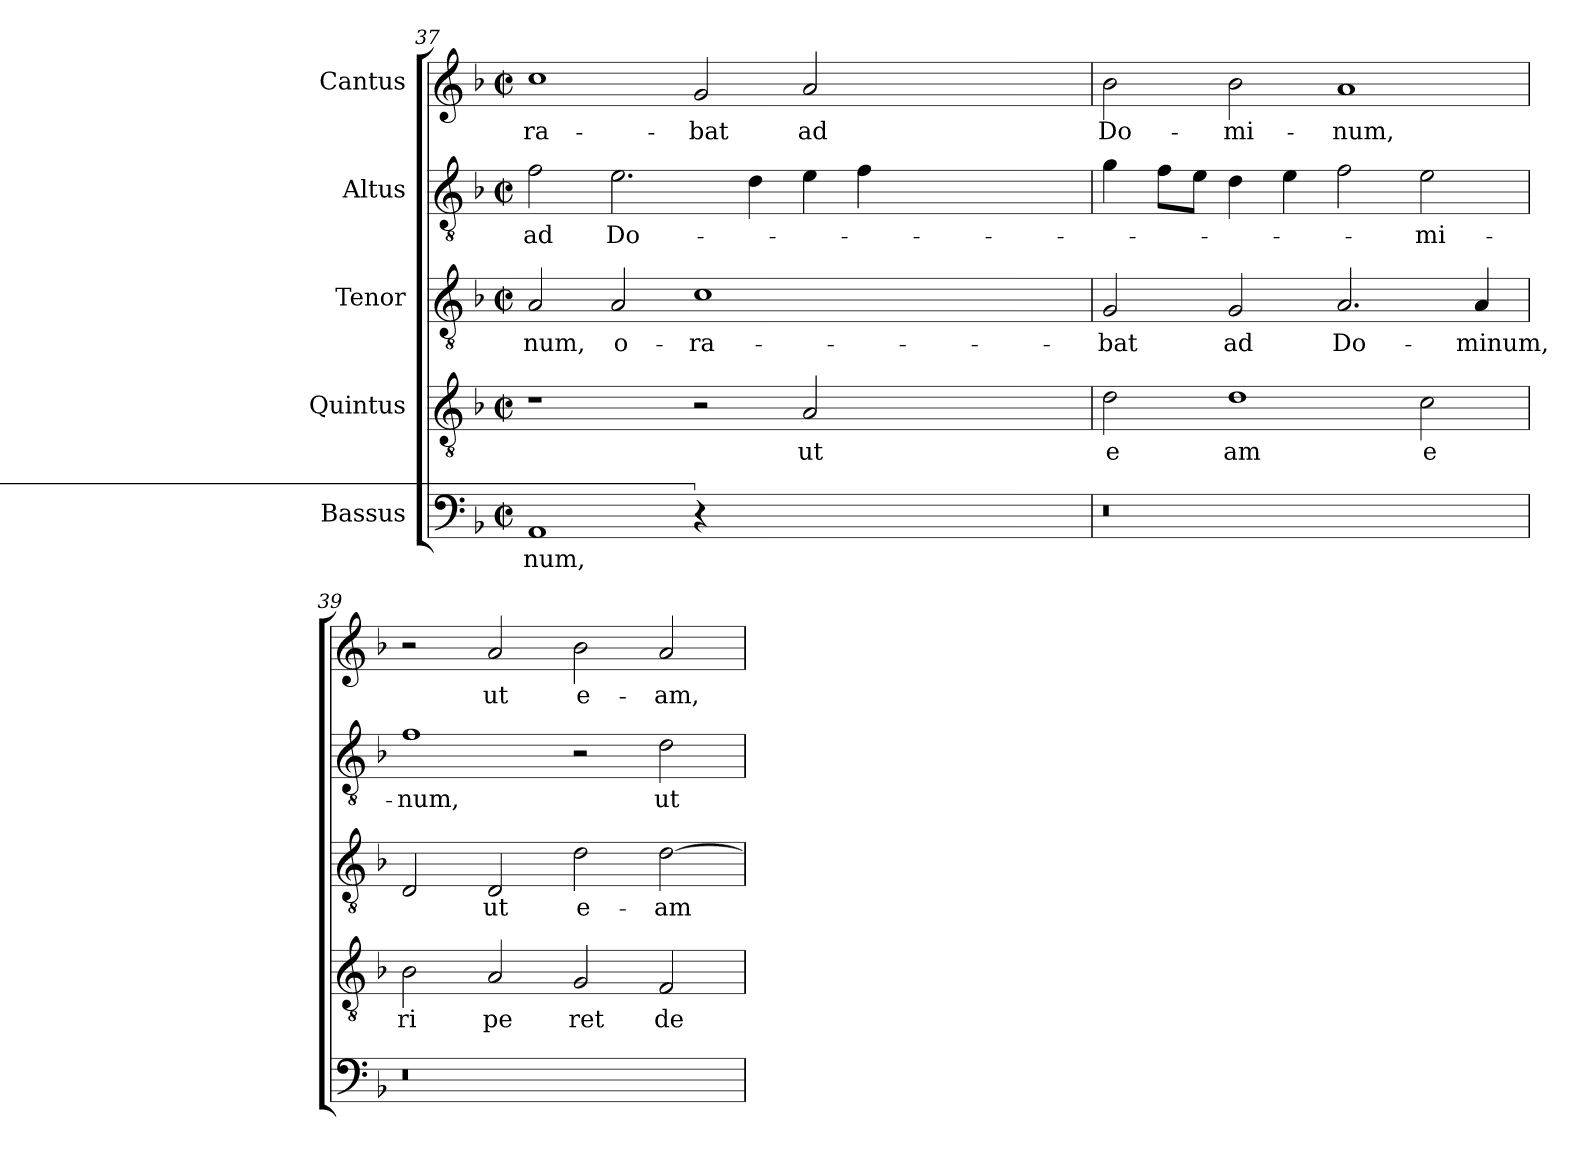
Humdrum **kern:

**kern	**text	**kern	**text	**kern	**text	**kern	**text	**kern	**text
*part5	*part5	*part4	*part4	*part3	*part3	*part2	*part2	*part1	*part1
*staff5	*staff5	*staff4	*staff4	*staff3	*staff3	*staff2	*staff2	*staff1	*staff1
*I"Bassus	*	*I"Quintus	*	*I"Tenor	*	*I"Altus	*	*I"Cantus	*
!!LO:PB:g=z
*clefF4	*	*clefGv2	*	*clefGv2	*	*clefGv2	*	*clefG2	*
*k[b-]	*	*k[b-]	*	*k[b-]	*	*k[b-]	*	*k[b-]	*
*F:	*	*F:	*	*F:	*	*F:	*	*F:	*
*M2/2	*	*M2/2	*	*M2/2	*	*M2/2	*	*M2/2	*
*met(c|)	*	*met(c|)	*	*met(c|)	*	*met(c|)	*	*met(c|)	*
=37	=37	=37	=37	=37	=37	=37	=37	=37	=37
!	!LO:LY:b:cj	!	!	!	!LO:LY:b:cj	!	!LO:LY:b:cj	!	!LO:LY:b:cj
1AA	num,	1r	.	2A/	num,	2f\	ad	1cc	ra-
!	!	!	!	!	!LO:LY:b:cj	!	!LO:LY:b	!	!
.	.	.	.	2A/	o-	2.e\	Do-	.	.
!LO:N:vis=1	!	!	!	!	!LO:LY:b:cj	!	!	!	!LO:LY:b:cj
4%9r	.	2r	.	1c	-ra-	.	.	2g/	-bat
.	.	.	.	.	.	4d\	.	.	.
!	!	!	!LO:LY:b:cj	!	!	!	!	!	!LO:LY:b:cj
.	.	2A/	ut	.	.	4e\	.	2a/	ad
.	.	.	.	.	.	4f\	.	.	.
.	.	1ryy	.	1ryy	.	1ryy	.	1ryy	.
.	.	4ryy	.	4ryy	.	4ryy	.	4ryy	.
=38	=38	=38	=38	=38	=38	=38	=38	=38	=38
!	!	!	!LO:LY:b:cj	!	!LO:LY:b:cj	!	!	!	!LO:LY:b:cj
0r	.	2d\	e	2G/	-bat	4g\	.	2b-\	Do-
.	.	.	.	.	.	8f\L	.	.	.
.	.	.	.	.	.	8e\J	.	.	.
!	!	!	!LO:LY:b:cj	!	!LO:LY:b:cj	!	!	!	!LO:LY:b:cj
.	.	1d	am	2G/	ad	4d\	.	2b-\	-mi-
.	.	.	.	.	.	4e\	.	.	.
!	!	!	!	!	!LO:LY:b:cj	!	!	!	!LO:LY:b:cj
.	.	.	.	2.A/	Do-	2f\	.	1a	-num,
!	!	!	!LO:LY:b:cj	!	!	!	!LO:LY:b:cj	!	!
.	.	2c\	e	.	.	2e\	-mi-	.	.
!	!	!	!	!	!LO:LY:b	!	!	!	!
.	.	.	.	4A/	-minum,	.	.	.	.
=39	=39	=39	=39	=39	=39	=39	=39	=39	=39
!	!	!	!LO:LY:b:cj	!	!	!	!LO:LY:b:cj	!	!
0r	.	2B-\	ri	2D/	.	1f	-num,	2r	.
!	!	!	!LO:LY:b:cj	!	!LO:LY:b:cj	!	!	!	!LO:LY:b:cj
.	.	2A/	pe	2D/	ut	.	.	2a/	ut
!	!	!	!LO:LY:b:cj	!	!LO:LY:b:cj	!	!	!	!LO:LY:b:cj
.	.	2G/	ret	2d\	e-	2r	.	2b-\	e-
!	!	!	!LO:LY:b:cj	!	!LO:LY:b	!	!LO:LY:b:cj	!	!LO:LY:b:cj
.	.	2F/	de	[>2d\	-am	2d\	ut	2a/	-am,
=	=	=	=	=	=	=	=	=	=
*-	*-	*-	*-	*-	*-	*-	*-	*-	*-
